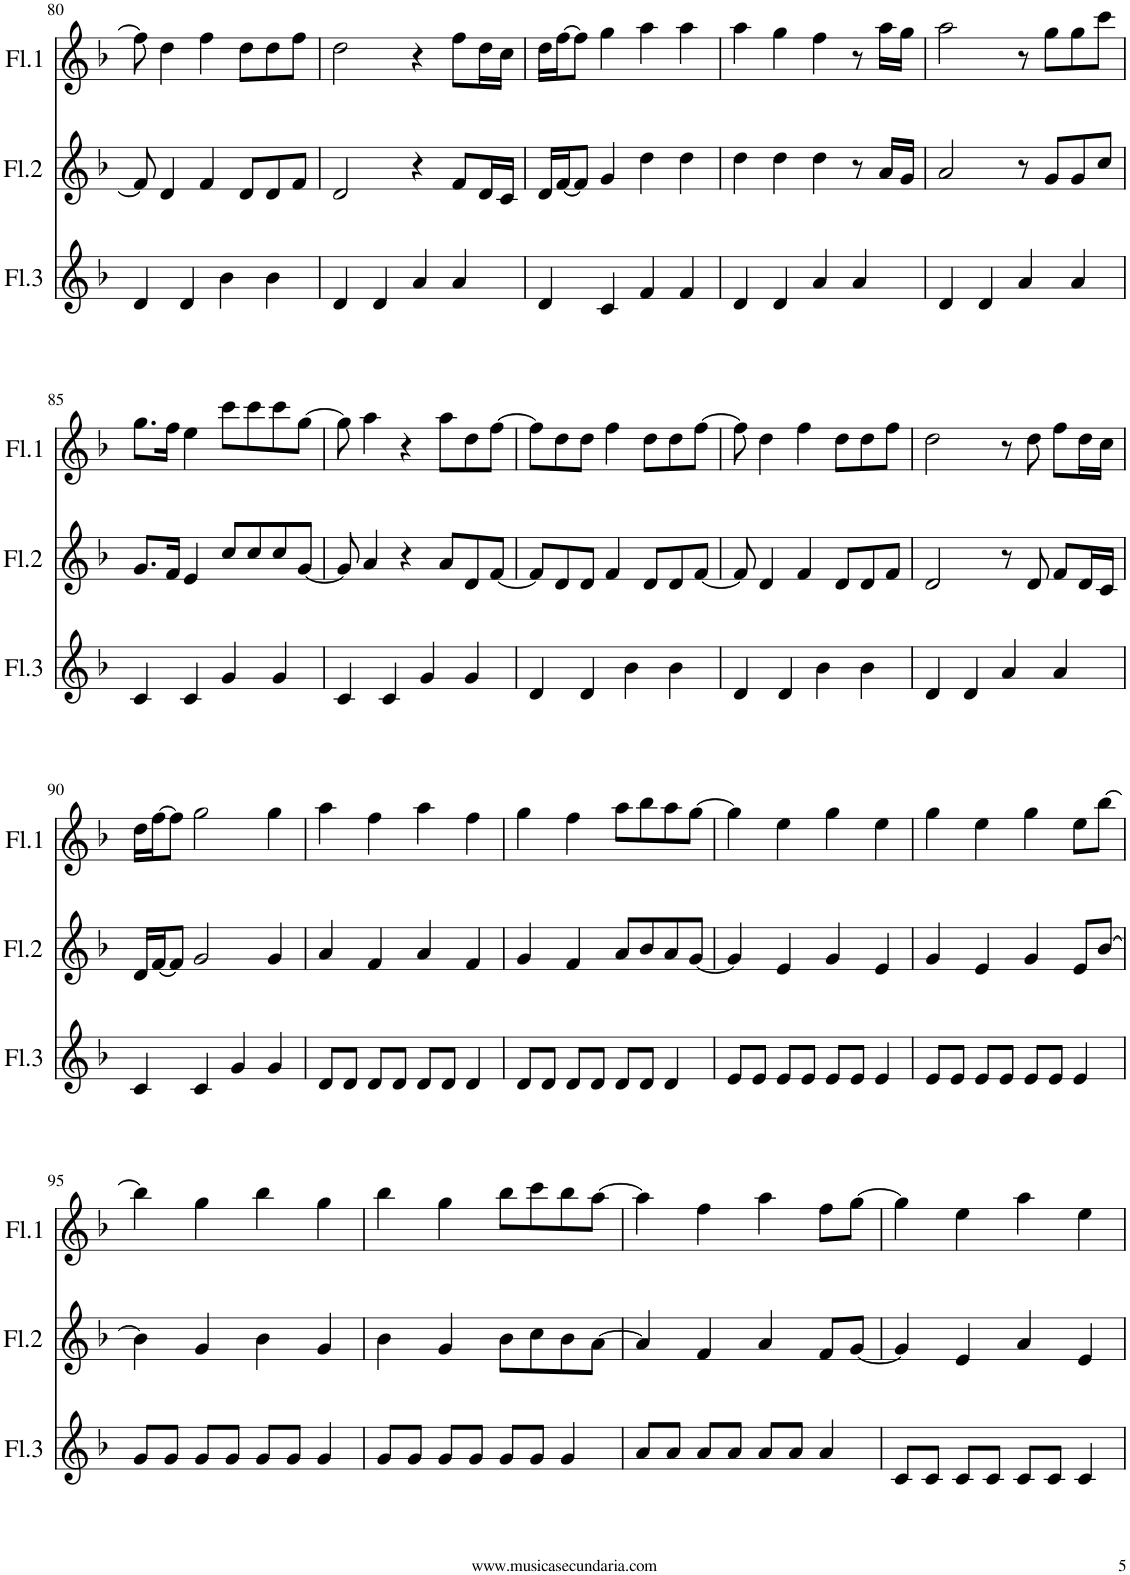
**kern	**kern	**kern
*part3	*part2	*part1
*staff3	*staff2	*staff1
*I"Flauta 3	*I"Flauta 2	*I"Flauta 1
*I'Fl.3	*I'Fl.2	*I'Fl.1
!!LO:PB:g=z
*clefG2	*clefG2	*clefG2
*k[b-]	*k[b-]	*k[b-]
*M4/4	*M4/4	*M4/4
=80	=80	=80
4d/	8f/]	8ff\]
.	4d/	4dd\
4d/	.	.
.	4f/	4ff\
4b-\	.	.
.	8d/L	8dd\L
4b-\	8d/	8dd\
.	8f/J	8ff\J
=81	=81	=81
4d/	2d/	2dd\
4d/	.	.
4a/	4r	4r
4a/	8f/L	8ff\L
.	16d/L	16dd\L
.	16c/JJ	16cc\JJ
=82	=82	=82
4d/	16d/LL	16dd\LL
.	[16f/J	[16ff\J
.	8f/J]	8ff\J]
4c/	4g/	4gg\
4f/	4dd\	4aa\
4f/	4dd\	4aa\
=83	=83	=83
4d/	4dd\	4aa\
4d/	4dd\	4gg\
4a/	4dd\	4ff\
4a/	8r	8r
.	16a/LL	16aa\LL
.	16g/JJ	16gg\JJ
=84	=84	=84
4d/	2a/	2aa\
4d/	.	.
4a/	8r	8r
.	8g/L	8gg\L
4a/	8g/	8gg\
.	8cc/J	8ccc\J
!!LO:LB:g=z
=85	=85	=85
4c/	8.g/L	8.gg\L
.	16f/Jk	16ff\Jk
4c/	4e/	4ee\
4g/	8cc/L	8ccc\L
.	8cc/	8ccc\
4g/	8cc/	8ccc\
.	[8g/J	[8gg\J
=86	=86	=86
4c/	8g/]	8gg\]
.	4a/	4aa\
4c/	.	.
.	4r	4r
4g/	.	.
.	8a/L	8aa\L
4g/	8d/	8dd\
.	[8f/J	[8ff\J
=87	=87	=87
4d/	8f/L]	8ff\L]
.	8d/	8dd\
4d/	8d/J	8dd\J
.	4f/	4ff\
4b-\	.	.
.	8d/L	8dd\L
4b-\	8d/	8dd\
.	[8f/J	[8ff\J
=88	=88	=88
4d/	8f/]	8ff\]
.	4d/	4dd\
4d/	.	.
.	4f/	4ff\
4b-\	.	.
.	8d/L	8dd\L
4b-\	8d/	8dd\
.	8f/J	8ff\J
=89	=89	=89
4d/	2d/	2dd\
4d/	.	.
4a/	8r	8r
.	8d/	8dd\
4a/	8f/L	8ff\L
.	16d/L	16dd\L
.	16c/JJ	16cc\JJ
!!LO:LB:g=z
=90	=90	=90
4c/	16d/LL	16dd\LL
.	[16f/J	[16ff\J
.	8f/J]	8ff\J]
4c/	2g/	2gg\
4g/	.	.
4g/	4g/	4gg\
=91	=91	=91
8d/L	4a/	4aa\
8d/J	.	.
8d/L	4f/	4ff\
8d/J	.	.
8d/L	4a/	4aa\
8d/J	.	.
4d/	4f/	4ff\
=92	=92	=92
8d/L	4g/	4gg\
8d/J	.	.
8d/L	4f/	4ff\
8d/J	.	.
8d/L	8a/L	8aa\L
8d/J	8b-/	8bb-\
4d/	8a/	8aa\
.	[8g/J	[8gg\J
=93	=93	=93
8e/L	4g/]	4gg\]
8e/J	.	.
8e/L	4e/	4ee\
8e/J	.	.
8e/L	4g/	4gg\
8e/J	.	.
4e/	4e/	4ee\
=94	=94	=94
8e/L	4g/	4gg\
8e/J	.	.
8e/L	4e/	4ee\
8e/J	.	.
8e/L	4g/	4gg\
8e/J	.	.
4e/	8e/L	8ee\L
.	[8b-/J	[8bb-\J
!!LO:LB:g=z
=95	=95	=95
8g/L	4b-\]	4bb-\]
8g/J	.	.
8g/L	4g/	4gg\
8g/J	.	.
8g/L	4b-\	4bb-\
8g/J	.	.
4g/	4g/	4gg\
=96	=96	=96
8g/L	4b-\	4bb-\
8g/J	.	.
8g/L	4g/	4gg\
8g/J	.	.
8g/L	8b-\L	8bb-\L
8g/J	8cc\	8ccc\
4g/	8b-\	8bb-\
.	[8a\J	[8aa\J
=97	=97	=97
8a/L	4a/]	4aa\]
8a/J	.	.
8a/L	4f/	4ff\
8a/J	.	.
8a/L	4a/	4aa\
8a/J	.	.
4a/	8f/L	8ff\L
.	[8g/J	[8gg\J
=98	=98	=98
8c/L	4g/]	4gg\]
8c/J	.	.
8c/L	4e/	4ee\
8c/J	.	.
8c/L	4a/	4aa\
8c/J	.	.
4c/	4e/	4ee\
=	=	=
*-	*-	*-
